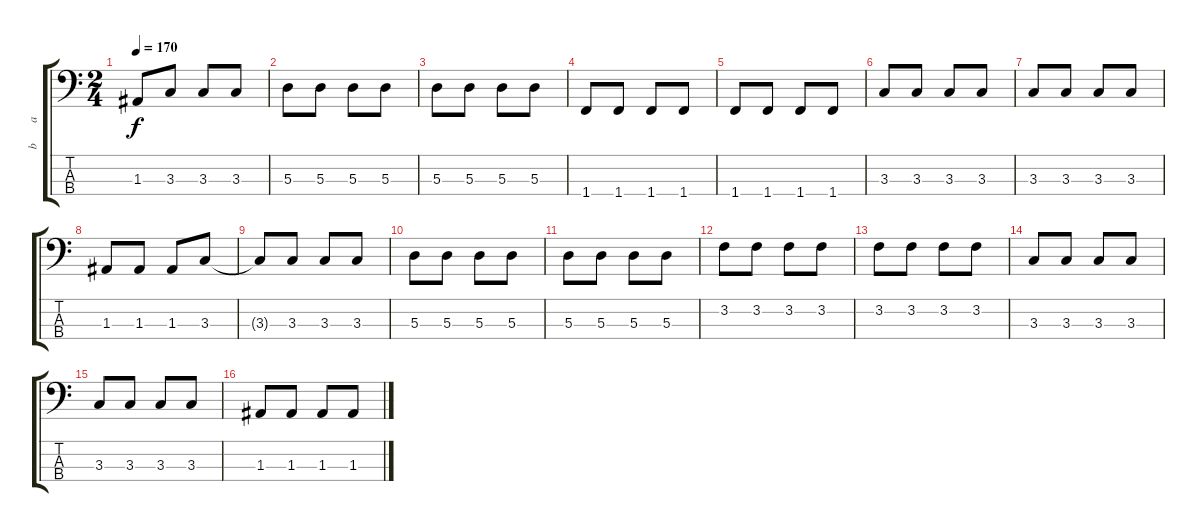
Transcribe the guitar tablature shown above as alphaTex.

\track ("b       a       s      s" "b       a ") {instrument electricbassfinger}
\staff {score tabs}
\tuning (G2 D2 A1 E1) {hide}
\ts (2 4)
\tempo 170
\clef f4
\ks c
1.3{t}.8{dy f} 3.3.8 3.3.8 3.3.8 |
5.3.8 5.3.8 5.3.8 5.3.8 |
5.3.8 5.3.8 5.3.8 5.3.8 |
1.4.8 1.4.8 1.4.8 1.4.8 |
1.4.8 1.4.8 1.4.8 1.4.8 |
3.3.8 3.3.8 3.3.8 3.3.8 |
3.3.8 3.3.8 3.3.8 3.3.8 |
1.3.8 1.3.8 1.3.8 3.3.8 |
3.3{t}.8 3.3.8 3.3.8 3.3.8 |
5.3.8 5.3.8 5.3.8 5.3.8 |
5.3.8 5.3.8 5.3.8 5.3.8 |
3.2.8 3.2.8 3.2.8 3.2.8 |
3.2.8 3.2.8 3.2.8 3.2.8 |
3.3.8 3.3.8 3.3.8 3.3.8 |
3.3.8 3.3.8 3.3.8 3.3.8 |
1.3.8 1.3.8 1.3.8 1.3.8
